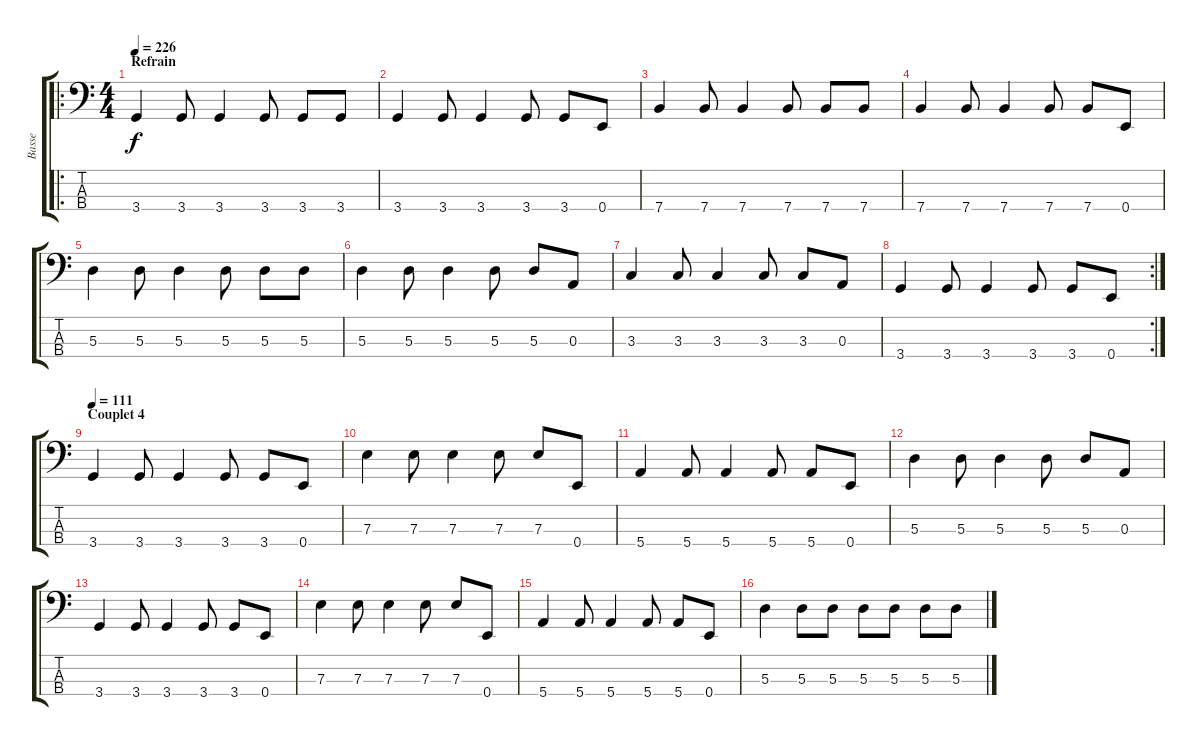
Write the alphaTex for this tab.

\track ("Basse" "Basse") {instrument acousticbass}
\staff {score tabs}
\tuning (G2 D2 A1 E1) {hide}
\ro
\ts (4 4)
\section ("" "Refrain")
\tempo 226
\clef f4
\ks c
3.4.4{dy f} 3.4.8 3.4.4 3.4.8 3.4.8 3.4.8 |
3.4.4 3.4.8 3.4.4 3.4.8 3.4.8 0.4.8 |
7.4.4 7.4.8 7.4.4 7.4.8 7.4.8 7.4.8 |
7.4.4 7.4.8 7.4.4 7.4.8 7.4.8 0.4.8 |
5.3.4 5.3.8 5.3.4 5.3.8 5.3.8 5.3.8 |
5.3.4 5.3.8 5.3.4 5.3.8 5.3.8 0.3.8 |
3.3.4 3.3.8 3.3.4 3.3.8 3.3.8 0.3.8 |
\rc 2
3.4.4 3.4.8 3.4.4 3.4.8 3.4.8 0.4.8 |
\section ("" "Couplet 4")
\tempo 111
3.4.4 3.4.8 3.4.4 3.4.8 3.4.8 0.4.8 |
7.3.4 7.3.8 7.3.4 7.3.8 7.3.8 0.4.8 |
5.4.4 5.4.8 5.4.4 5.4.8 5.4.8 0.4.8 |
5.3.4 5.3.8 5.3.4 5.3.8 5.3.8 0.3.8 |
3.4.4 3.4.8 3.4.4 3.4.8 3.4.8 0.4.8 |
7.3.4 7.3.8 7.3.4 7.3.8 7.3.8 0.4.8 |
5.4.4 5.4.8 5.4.4 5.4.8 5.4.8 0.4.8 |
5.3.4 5.3.8 5.3.8 5.3.8 5.3.8 5.3.8 5.3.8
